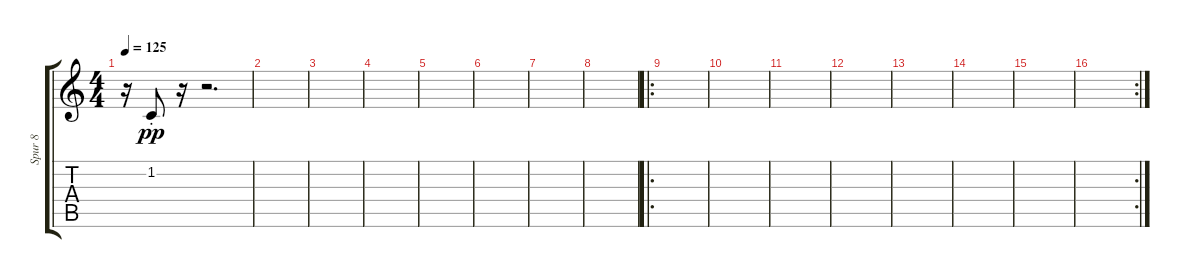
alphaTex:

\track ("Spur 8" "Spur 8") {instrument lead2sawtooth}
\staff {score tabs}
\tuning (E4 B3 G3 D3 A2 E2) {hide}
\ts (4 4)
\tempo 125
\clef g2
\ks c
r.16{dy pp} 1.2{st}.8 r.16 r.2{d} |
|
|
|
|
|
|
|
\ro
|
|
|
|
|
|
|
\rc 2
